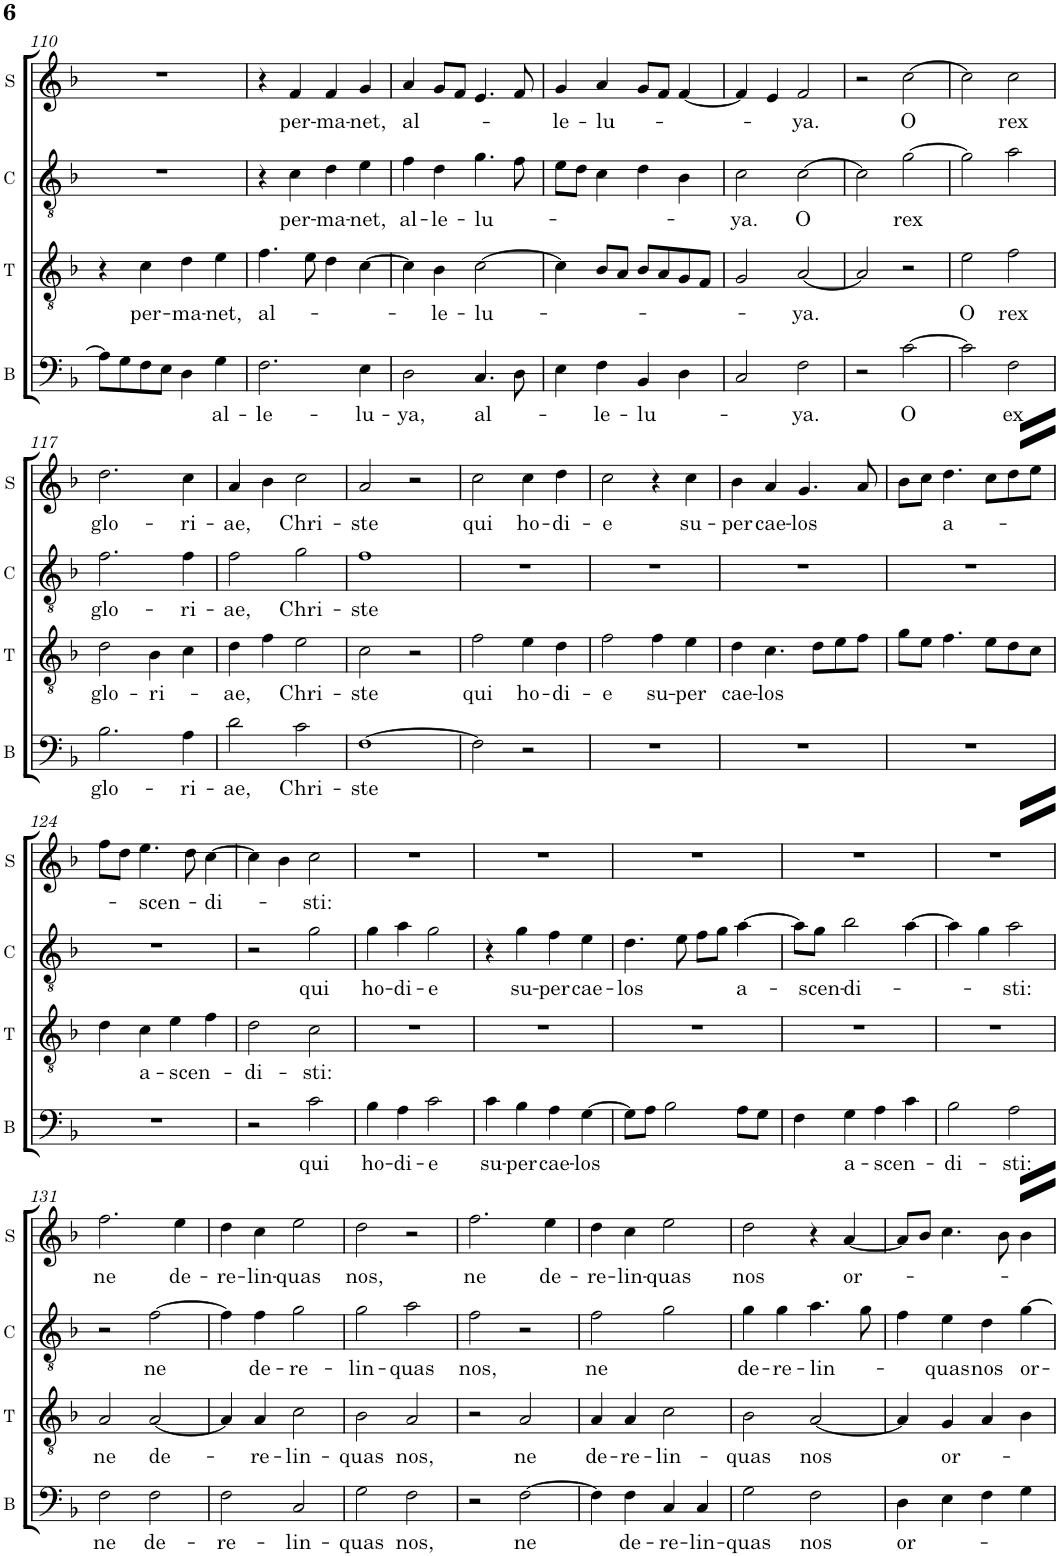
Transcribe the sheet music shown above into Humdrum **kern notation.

**kern	**text	**kern	**text	**kern	**text	**kern	**text
*part4	*part4	*part3	*part3	*part2	*part2	*part1	*part1
*staff4	*staff4	*staff3	*staff3	*staff2	*staff2	*staff1	*staff1
*I"B	*	*I"T	*	*I"C	*	*I"S	*
*I'B	*	*I'T	*	*I'C	*	*I'S	*
!!LO:PB:g=z
*clefF4	*	*clefGv2	*	*clefGv2	*	*clefG2	*
*k[b-]	*	*k[b-]	*	*k[b-]	*	*k[b-]	*
*M2/2	*	*M2/2	*	*M2/2	*	*M2/2	*
*met(c|)	*	*met(c|)	*	*met(c|)	*	*met(c|)	*
=110	=110	=110	=110	=110	=110	=110	=110
8A\L]	.	4r	.	1r	.	1r	.
8G\	.	.	.	.	.	.	.
!	!	!	!LO:LY:b	!	!	!	!
8F\	.	4c\	per-	.	.	.	.
8E\J	.	.	.	.	.	.	.
!	!	!	!LO:LY:b	!	!	!	!
4D\	.	4d\	-ma-	.	.	.	.
!	!LO:LY:b	!	!LO:LY:b	!	!	!	!
4G\	al-	4e\	-net,	.	.	.	.
=111	=111	=111	=111	=111	=111	=111	=111
!	!LO:LY:b	!	!LO:LY:b	!	!	!	!
2.F\	-le-	4.f\	al-	4r	.	4r	.
!	!	!	!	!	!LO:LY:b	!	!LO:LY:b
.	.	.	.	4c\	per-	4f/	per-
.	.	8e\	.	.	.	.	.
!	!	!	!	!	!LO:LY:b	!	!LO:LY:b
.	.	4d\	.	4d\	-ma-	4f/	-ma-
!	!LO:LY:b	!	!	!	!LO:LY:b	!	!LO:LY:b
4E\	-lu-	[4c\	.	4e\	-net,	4g/	-net,
=112	=112	=112	=112	=112	=112	=112	=112
!	!LO:LY:b	!	!	!	!LO:LY:b	!	!LO:LY:b
2D\	-ya,	4c\]	.	4f\	al-	4a/	al-
!	!	!	!LO:LY:b	!	!LO:LY:b	!	!
.	.	4B-\	-le-	4d\	-le-	8g/L	.
.	.	.	.	.	.	8f/J	.
!	!LO:LY:b	!	!LO:LY:b	!	!LO:LY:b	!	!
4.C/	al-	[2c\	-lu-	4.g\	-lu-	4.e/	.
8D\	.	.	.	8f\	.	8f/	.
=113	=113	=113	=113	=113	=113	=113	=113
!	!	!	!	!	!	!	!LO:LY:b
4E\	.	4c\]	.	8e\L	.	4g/	-le-
.	.	.	.	8d\J	.	.	.
!	!LO:LY:b	!	!	!	!	!	!LO:LY:b
4F\	-le-	8B-/L	.	4c\	.	4a/	-lu-
.	.	8A/J	.	.	.	.	.
!	!LO:LY:b	!	!	!	!	!	!
4BB-/	-lu-	8B-/L	.	4d\	.	8g/L	.
.	.	8A/	.	.	.	8f/J	.
4D\	.	8G/	.	4B-\	.	[4f/	.
.	.	8F/J	.	.	.	.	.
=114	=114	=114	=114	=114	=114	=114	=114
!	!	!	!	!	!LO:LY:b	!	!
2C/	.	2G/	.	2c\	-ya.	4f/]	.
.	.	.	.	.	.	4e/	.
!	!LO:LY:b	!	!LO:LY:b	!	!LO:LY:b	!	!LO:LY:b
2F\	-ya.	[2A/	-ya.	[2c\	O	2f/	-ya.
=115	=115	=115	=115	=115	=115	=115	=115
2r	.	2A/]	.	2c\]	.	2r	.
!	!LO:LY:b	!	!	!	!LO:LY:b	!	!LO:LY:b
[2c\	O	2r	.	[2g\	rex	[2cc\	O
=116	=116	=116	=116	=116	=116	=116	=116
!	!	!	!LO:LY:b	!	!	!	!
2c\]	.	2e\	O	2g\]	.	2cc\]	.
!	!LO:LY:b	!	!LO:LY:b	!	!	!	!LO:LY:b
2F\	ex	2f\	rex	2a\	.	2cc\	rex
!!LO:LB:g=z
=117	=117	=117	=117	=117	=117	=117	=117
!	!LO:LY:b	!	!LO:LY:b	!	!LO:LY:b	!	!LO:LY:b
2.B-\	glo-	2d\	glo-	2.f\	glo-	2.dd\	glo-
!	!	!	!LO:LY:b	!	!	!	!
.	.	4B-\	-ri-	.	.	.	.
!	!LO:LY:b	!	!	!	!LO:LY:b	!	!LO:LY:b
4A\	-ri-	4c\	.	4f\	-ri-	4cc\	-ri-
=118	=118	=118	=118	=118	=118	=118	=118
!	!LO:LY:b	!	!LO:LY:b	!	!LO:LY:b	!	!LO:LY:b
2d\	-ae,	4d\	-ae,	2f\	-ae,	4a/	-ae,
.	.	4f\	.	.	.	4b-\	.
!	!LO:LY:b	!	!LO:LY:b	!	!LO:LY:b	!	!LO:LY:b
2c\	Chri-	2e\	Chri-	2g\	Chri-	2cc\	Chri-
=119	=119	=119	=119	=119	=119	=119	=119
!	!LO:LY:b	!	!LO:LY:b	!	!LO:LY:b	!	!LO:LY:b
[1F	-ste	2c\	-ste	1f	-ste	2a/	-ste
.	.	2r	.	.	.	2r	.
=120	=120	=120	=120	=120	=120	=120	=120
!	!	!	!LO:LY:b	!	!	!	!LO:LY:b
2F\]	.	2f\	qui	1r	.	2cc\	qui
!	!	!	!LO:LY:b	!	!	!	!LO:LY:b
2r	.	4e\	ho-	.	.	4cc\	ho-
!	!	!	!LO:LY:b	!	!	!	!LO:LY:b
.	.	4d\	-di-	.	.	4dd\	-di-
=121	=121	=121	=121	=121	=121	=121	=121
!	!	!	!LO:LY:b	!	!	!	!LO:LY:b
1r	.	2f\	-e	1r	.	2cc\	-e
!	!	!	!LO:LY:b	!	!	!	!
.	.	4f\	su-	.	.	4r	.
!	!	!	!LO:LY:b	!	!	!	!LO:LY:b
.	.	4e\	-per	.	.	4cc\	su-
=122	=122	=122	=122	=122	=122	=122	=122
!	!	!	!LO:LY:b	!	!	!	!LO:LY:b
1r	.	4d\	cae-	1r	.	4b-\	-per
!	!	!	!LO:LY:b	!	!	!	!LO:LY:b
.	.	4.c\	-los	.	.	4a/	cae-
!	!	!	!	!	!	!	!LO:LY:b
.	.	.	.	.	.	4.g/	-los
.	.	8d\L	.	.	.	.	.
.	.	8e\	.	.	.	.	.
.	.	8f\J	.	.	.	8a/	.
=123	=123	=123	=123	=123	=123	=123	=123
1r	.	8g\L	.	1r	.	8b-\L	.
.	.	8e\J	.	.	.	8cc\J	.
!	!	!	!	!	!	!	!LO:LY:b
.	.	4.f\	.	.	.	4.dd\	a-
.	.	8e\L	.	.	.	8cc\L	.
.	.	8d\	.	.	.	8dd\	.
.	.	8c\J	.	.	.	8ee\J	.
!!LO:LB:g=z
=124	=124	=124	=124	=124	=124	=124	=124
1r	.	4d\	.	1r	.	8ff\L	.
.	.	.	.	.	.	8dd\J	.
!	!	!	!LO:LY:b	!	!	!	!LO:LY:b
.	.	4c\	a-	.	.	4.ee\	-scen-
!	!	!	!LO:LY:b	!	!	!	!
.	.	4e\	-scen-	.	.	.	.
.	.	.	.	.	.	8dd\	.
!	!	!	!	!	!	!	!LO:LY:b
.	.	4f\	.	.	.	[4cc\	-di-
=125	=125	=125	=125	=125	=125	=125	=125
!	!	!	!LO:LY:b	!	!	!	!
2r	.	2d\	-di-	2r	.	4cc\]	.
.	.	.	.	.	.	4b-\	.
!	!LO:LY:b	!	!LO:LY:b	!	!LO:LY:b	!	!LO:LY:b
2c\	qui	2c\	-sti:	2g\	qui	2cc\	-sti:
=126	=126	=126	=126	=126	=126	=126	=126
!	!LO:LY:b	!	!	!	!LO:LY:b	!	!
4B-\	ho-	1r	.	4g\	ho-	1r	.
!	!LO:LY:b	!	!	!	!LO:LY:b	!	!
4A\	-di-	.	.	4a\	-di-	.	.
!	!LO:LY:b	!	!	!	!LO:LY:b	!	!
2c\	-e	.	.	2g\	-e	.	.
=127	=127	=127	=127	=127	=127	=127	=127
!	!LO:LY:b	!	!	!	!	!	!
4c\	su-	1r	.	4r	.	1r	.
!	!LO:LY:b	!	!	!	!LO:LY:b	!	!
4B-\	-per	.	.	4g\	su-	.	.
!	!LO:LY:b	!	!	!	!LO:LY:b	!	!
4A\	cae-	.	.	4f\	-per	.	.
!	!LO:LY:b	!	!	!	!LO:LY:b	!	!
[4G\	-los	.	.	4e\	cae-	.	.
=128	=128	=128	=128	=128	=128	=128	=128
!	!	!	!	!	!LO:LY:b	!	!
8G\L]	.	1r	.	4.d\	-los	1r	.
8A\J	.	.	.	.	.	.	.
2B-\	.	.	.	.	.	.	.
.	.	.	.	8e\	.	.	.
.	.	.	.	8f\L	.	.	.
.	.	.	.	8g\J	.	.	.
!	!	!	!	!	!LO:LY:b	!	!
8A\L	.	.	.	[4a\	a-	.	.
8G\J	.	.	.	.	.	.	.
=129	=129	=129	=129	=129	=129	=129	=129
4F\	.	1r	.	8a\L]	.	1r	.
!	!	!	!	!	!LO:LY:b	!	!
.	.	.	.	8g\J	-scen-	.	.
!	!LO:LY:b	!	!	!	!LO:LY:b	!	!
4G\	a-	.	.	2b-\	-di-	.	.
!	!LO:LY:b	!	!	!	!	!	!
4A\	-scen-	.	.	.	.	.	.
4c\	.	.	.	[4a\	.	.	.
=130	=130	=130	=130	=130	=130	=130	=130
!	!LO:LY:b	!	!	!	!	!	!
2B-\	-di-	1r	.	4a\]	.	1r	.
.	.	.	.	4g\	.	.	.
!	!LO:LY:b	!	!	!	!LO:LY:b	!	!
2A\	-sti:	.	.	2a\	-sti:	.	.
!!LO:LB:g=z
=131	=131	=131	=131	=131	=131	=131	=131
!	!LO:LY:b	!	!LO:LY:b	!	!	!	!LO:LY:b
2F\	ne	2A/	ne	2r	.	2.ff\	ne
!	!LO:LY:b	!	!LO:LY:b	!	!LO:LY:b	!	!
2F\	de-	[2A/	de-	[2f\	ne	.	.
!	!	!	!	!	!	!	!LO:LY:b
.	.	.	.	.	.	4ee\	de-
=132	=132	=132	=132	=132	=132	=132	=132
!	!LO:LY:b	!	!	!	!	!	!LO:LY:b
2F\	-re-	4A/]	.	4f\]	.	4dd\	-re-
!	!	!	!LO:LY:b	!	!LO:LY:b	!	!LO:LY:b
.	.	4A/	-re-	4f\	de-	4cc\	-lin-
!	!LO:LY:b	!	!LO:LY:b	!	!LO:LY:b	!	!LO:LY:b
2C/	-lin-	2c\	-lin-	2g\	-re-	2ee\	-quas
=133	=133	=133	=133	=133	=133	=133	=133
!	!LO:LY:b	!	!LO:LY:b	!	!LO:LY:b	!	!LO:LY:b
2G\	-quas	2B-\	-quas	2g\	-lin-	2dd\	nos,
!	!LO:LY:b	!	!LO:LY:b	!	!LO:LY:b	!	!
2F\	nos,	2A/	nos,	2a\	-quas	2r	.
=134	=134	=134	=134	=134	=134	=134	=134
!	!	!	!	!	!LO:LY:b	!	!LO:LY:b
2r	.	2r	.	2f\	nos,	2.ff\	ne
!	!LO:LY:b	!	!LO:LY:b	!	!	!	!
[2F\	ne	2A/	ne	2r	.	.	.
!	!	!	!	!	!	!	!LO:LY:b
.	.	.	.	.	.	4ee\	de-
=135	=135	=135	=135	=135	=135	=135	=135
!	!	!	!LO:LY:b	!	!LO:LY:b	!	!LO:LY:b
4F\]	.	4A/	de-	2f\	ne	4dd\	-re-
!	!LO:LY:b	!	!LO:LY:b	!	!	!	!LO:LY:b
4F\	de-	4A/	-re-	.	.	4cc\	-lin-
!	!LO:LY:b	!	!LO:LY:b	!	!	!	!LO:LY:b
4C/	-re-	2c\	-lin-	2g\	.	2ee\	-quas
!	!LO:LY:b	!	!	!	!	!	!
4C/	-lin-	.	.	.	.	.	.
=136	=136	=136	=136	=136	=136	=136	=136
!	!LO:LY:b	!	!LO:LY:b	!	!LO:LY:b	!	!LO:LY:b
2G\	-quas	2B-\	-quas	4g\	de-	2dd\	nos
!	!	!	!	!	!LO:LY:b	!	!
.	.	.	.	4g\	-re-	.	.
!	!LO:LY:b	!	!LO:LY:b	!	!LO:LY:b	!	!
2F\	nos	[2A/	nos	4.a\	-lin-	4r	.
!	!	!	!	!	!	!	!LO:LY:b
.	.	.	.	.	.	[4a/	or-
.	.	.	.	8g\	.	.	.
=137	=137	=137	=137	=137	=137	=137	=137
!	!LO:LY:b	!	!	!	!	!	!
4D\	or-	4A/]	.	4f\	.	8a/L]	.
.	.	.	.	.	.	8b-/J	.
!	!	!	!LO:LY:b	!	!LO:LY:b	!	!
4E\	.	4G/	or-	4e\	-quas	4.cc\	.
!	!	!	!	!	!LO:LY:b	!	!
4F\	.	4A/	.	4d\	nos	.	.
.	.	.	.	.	.	8b-\	.
!	!	!	!	!	!LO:LY:b	!	!
4G\	.	4B-\	.	[4g\	or-	4b-\	.
=	=	=	=	=	=	=	=
*-	*-	*-	*-	*-	*-	*-	*-
